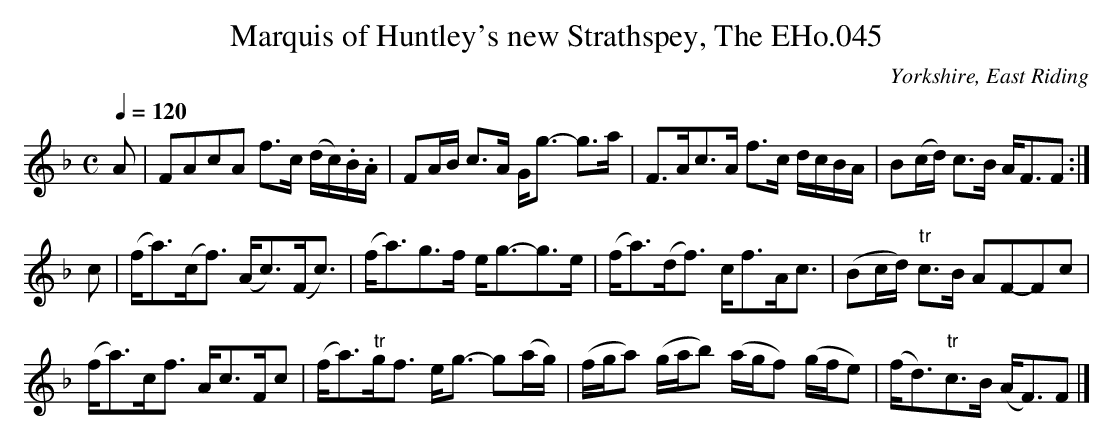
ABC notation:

X:1
T:Marquis of Huntley's new Strathspey, The EHo.045
M:C
L:1/8
Q:1/4=120
O:Yorkshire, East Riding
K:F
A|FAcA f>c (d/c/).B/.A/|FA/B/ c>A G<g- g>a|F>Ac>A f>c d/c/B/A/|B(c/d/) c>B A<FF:|
c|(f<a)(c<f) (A<c)(F<c)|(f<a)g>f e<g-g>e|(f<a)(d<f) c<fA<c|(Bc/d/) "tr"c>B AF-Fc|
(f<a)c<f A<cF/c|(f<a)"tr"g<f e<g -g(a/g/)|(f/g/a) (g/a/b) (a/g/f) (g/f/e)|(f<d)"tr"c>B (A<F)F|]
